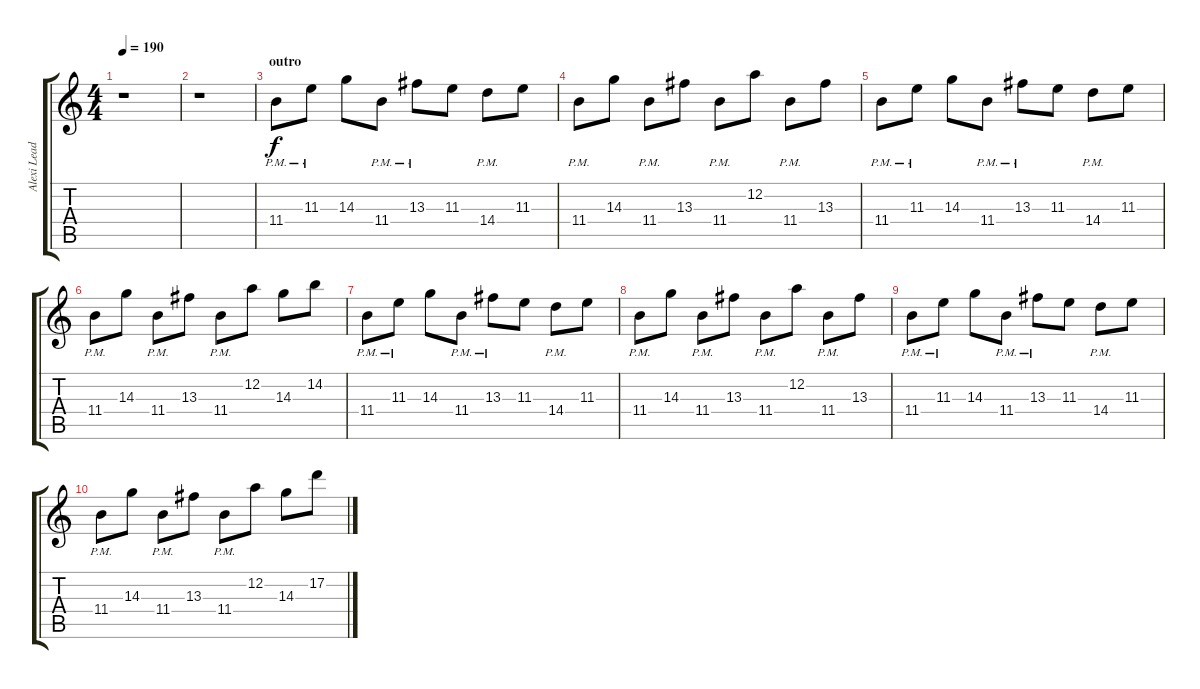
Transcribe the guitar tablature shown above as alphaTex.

\track ("Alexi Lead" "Alexi Lead") {instrument overdrivenguitar}
\staff {score tabs}
\tuning (D4 A3 F3 C3 G2 C2) {hide}
\ts (4 4)
\tempo 190
\clef g2
\ks c
r.1{dy f} |
r.1 |
\section ("" "outro")
11.4{pm}.8 11.3{pm}.8 14.3.8 11.4{pm}.8 13.3{pm}.8 11.3.8 14.4{pm}.8 11.3.8 |
11.4{pm}.8 14.3.8 11.4{pm}.8 13.3.8 11.4{pm}.8 12.2.8 11.4{pm}.8 13.3.8 |
11.4{pm}.8 11.3{pm}.8 14.3.8 11.4{pm}.8 13.3{pm}.8 11.3.8 14.4{pm}.8 11.3.8 |
11.4{pm}.8 14.3.8 11.4{pm}.8 13.3.8 11.4{pm}.8 12.2.8 14.3.8 14.2.8 |
11.4{pm}.8 11.3{pm}.8 14.3.8 11.4{pm}.8 13.3{pm}.8 11.3.8 14.4{pm}.8 11.3.8 |
11.4{pm}.8 14.3.8 11.4{pm}.8 13.3.8 11.4{pm}.8 12.2.8 11.4{pm}.8 13.3.8 |
11.4{pm}.8 11.3{pm}.8 14.3.8 11.4{pm}.8 13.3{pm}.8 11.3.8 14.4{pm}.8 11.3.8 |
11.4{pm}.8 14.3.8 11.4{pm}.8 13.3.8 11.4{pm}.8 12.2.8 14.3.8 17.2.8
